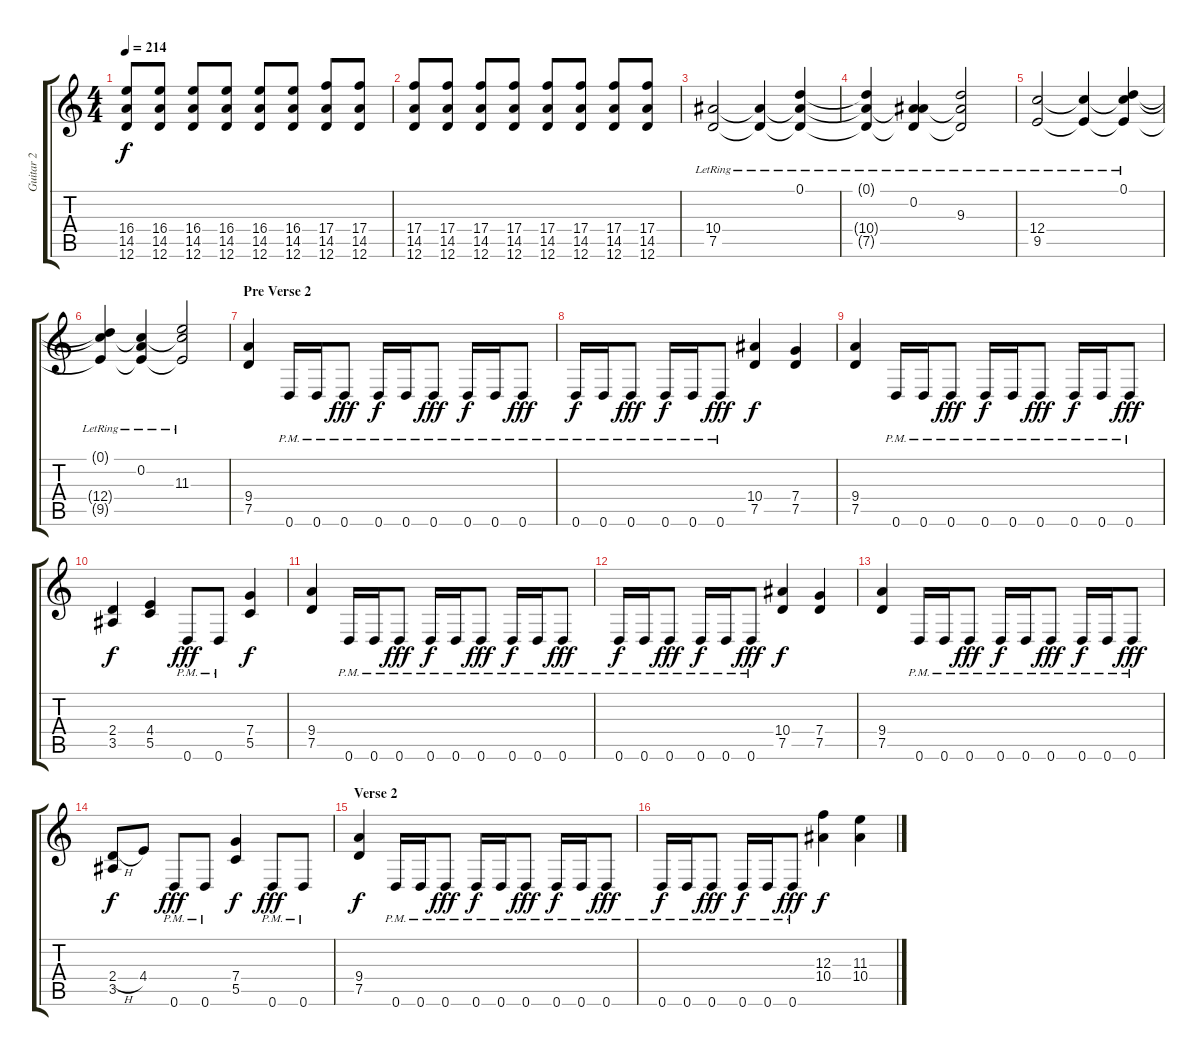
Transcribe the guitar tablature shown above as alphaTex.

\track ("Guitar 2" "Guitar 2") {instrument distortionguitar}
\staff {score tabs}
\tuning (D4 A3 F3 C3 G2 D2) {hide}
\ts (4 4)
\tempo 214
\clef g2
\ks c
(16.4 14.5 12.6).8{dy f} (16.4 14.5 12.6).8 (16.4 14.5 12.6).8 (16.4 14.5 12.6).8 (16.4 14.5 12.6).8 (16.4 14.5 12.6).8 (17.4 14.5 12.6).8 (17.4 14.5 12.6).8 |
(17.4 14.5 12.6).8 (17.4 14.5 12.6).8 (17.4 14.5 12.6).8 (17.4 14.5 12.6).8 (17.4 14.5 12.6).8 (17.4 14.5 12.6).8 (17.4 14.5 12.6).8 (17.4 14.5 12.6).8 |
(10.4{lr} 7.5{lr}).2 (10.4{lr t} 7.5{lr t}).4 (0.1{lr} 10.4{lr t} 7.5{lr t}).4 |
(0.1{lr t} 10.4{lr t} 7.5{lr t}).4 (0.2{lr} 10.4{lr t} 7.5{lr t}).4 (9.3 10.4{lr t} 7.5{lr t}).2 |
(12.4{lr} 9.5{lr}).2 (12.4{lr t} 9.5{lr t}).4 (0.1{lr} 12.4{lr t} 9.5{lr t}).4 |
(0.1{lr t} 12.4{lr t} 9.5{lr t}).4 (0.2{lr} 12.4{lr t} 9.5{lr t}).4 (11.3 12.4{lr t} 9.5{lr t}).2 |
\section ("" "Pre Verse 2")
(9.4 7.5).4 0.6{pm}.16 0.6{pm}.16 0.6{pm}.8{dy fff} 0.6{pm}.16{dy f} 0.6{pm}.16 0.6{pm}.8{dy fff} 0.6{pm}.16{dy f} 0.6{pm}.16 0.6{pm}.8{dy fff} |
0.6{pm}.16{dy f} 0.6{pm}.16 0.6{pm}.8{dy fff} 0.6{pm}.16{dy f} 0.6{pm}.16 0.6{pm}.8{dy fff} (10.4 7.5).4{dy f} (7.4 7.5).4 |
(9.4 7.5).4 0.6{pm}.16 0.6{pm}.16 0.6{pm}.8{dy fff} 0.6{pm}.16{dy f} 0.6{pm}.16 0.6{pm}.8{dy fff} 0.6{pm}.16{dy f} 0.6{pm}.16 0.6{pm}.8{dy fff} |
(2.4 3.5).4{dy f} (4.4 5.5).4 0.6{pm}.8{dy fff} 0.6{pm}.8 (7.4 5.5).4{dy f} |
(9.4 7.5).4 0.6{pm}.16 0.6{pm}.16 0.6{pm}.8{dy fff} 0.6{pm}.16{dy f} 0.6{pm}.16 0.6{pm}.8{dy fff} 0.6{pm}.16{dy f} 0.6{pm}.16 0.6{pm}.8{dy fff} |
0.6{pm}.16{dy f} 0.6{pm}.16 0.6{pm}.8{dy fff} 0.6{pm}.16{dy f} 0.6{pm}.16 0.6{pm}.8{dy fff} (10.4 7.5).4{dy f} (7.4 7.5).4 |
(9.4 7.5).4 0.6{pm}.16 0.6{pm}.16 0.6{pm}.8{dy fff} 0.6{pm}.16{dy f} 0.6{pm}.16 0.6{pm}.8{dy fff} 0.6{pm}.16{dy f} 0.6{pm}.16 0.6{pm}.8{dy fff} |
(2.4{h} 3.5).8{dy f} 4.4.8 0.6{pm}.8{dy fff} 0.6{pm}.8 (7.4 5.5).4{dy f} 0.6{pm}.8{dy fff} 0.6{pm}.8 |
\section ("" "Verse 2")
(9.4 7.5).4{dy f} 0.6{pm}.16 0.6{pm}.16 0.6{pm}.8{dy fff} 0.6{pm}.16{dy f} 0.6{pm}.16 0.6{pm}.8{dy fff} 0.6{pm}.16{dy f} 0.6{pm}.16 0.6{pm}.8{dy fff} |
0.6{pm}.16{dy f} 0.6{pm}.16 0.6{pm}.8{dy fff} 0.6{pm}.16{dy f} 0.6{pm}.16 0.6{pm}.8{dy fff} (12.3 10.4).4{dy f} (11.3 10.4).4
